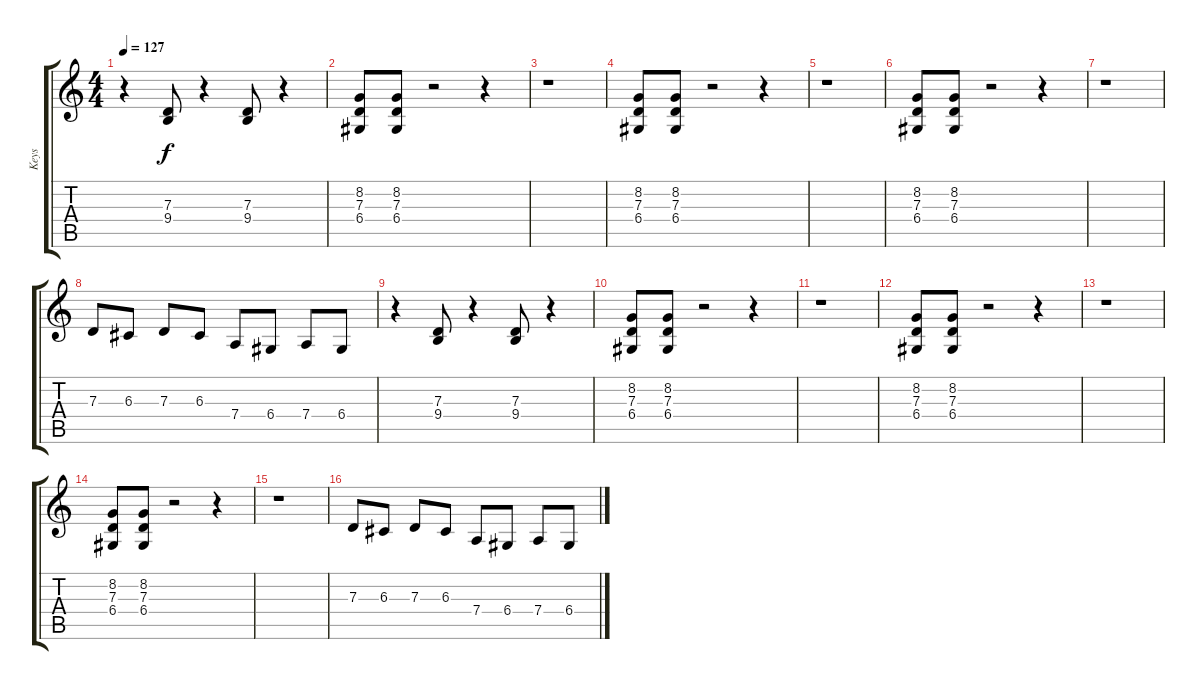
\track ("Keys" "Keys") {instrument rockorgan}
\staff {score tabs}
\tuning (E4 B3 G3 D3 A2 E2) {hide}
\ts (4 4)
\tempo 127
\clef g2
\ks c
r.4{dy f} (7.3 9.4).8 r.4 (7.3 9.4).8 r.4 |
(8.2 7.3 6.4).8 (8.2 7.3 6.4).8 r.2 r.4 |
r.1 |
(8.2 7.3 6.4).8 (8.2 7.3 6.4).8 r.2 r.4 |
r.1 |
(8.2 7.3 6.4).8 (8.2 7.3 6.4).8 r.2 r.4 |
r.1 |
7.3.8 6.3.8 7.3.8 6.3.8 7.4.8 6.4.8 7.4.8 6.4.8 |
r.4 (7.3 9.4).8 r.4 (7.3 9.4).8 r.4 |
(8.2 7.3 6.4).8 (8.2 7.3 6.4).8 r.2 r.4 |
r.1 |
(8.2 7.3 6.4).8 (8.2 7.3 6.4).8 r.2 r.4 |
r.1 |
(8.2 7.3 6.4).8 (8.2 7.3 6.4).8 r.2 r.4 |
r.1 |
7.3.8 6.3.8 7.3.8 6.3.8 7.4.8 6.4.8 7.4.8 6.4.8
